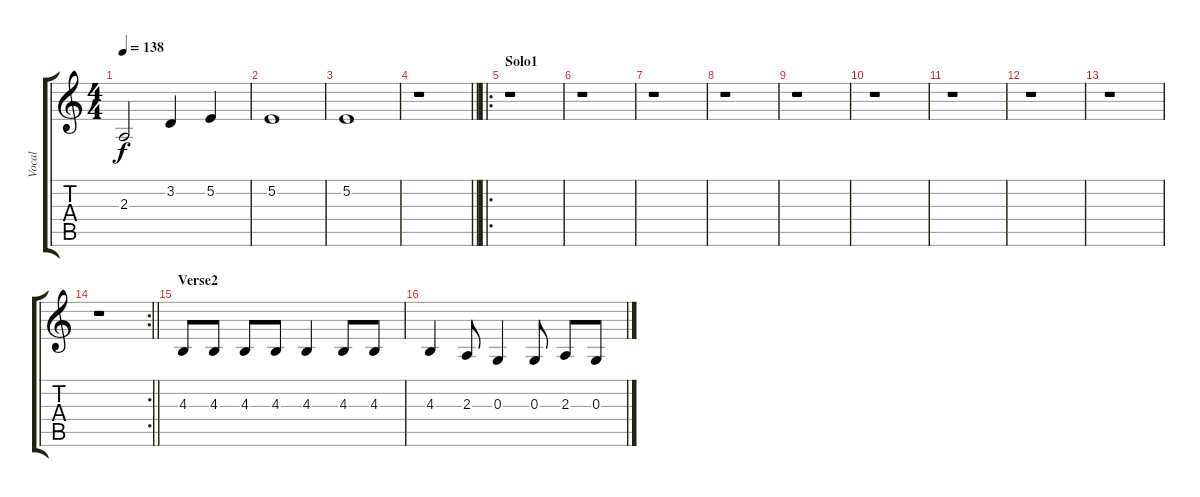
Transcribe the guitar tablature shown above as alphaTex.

\track ("Vocal" "Vocal") {instrument flute}
\staff {score tabs}
\tuning (E4 B3 G3 D3 A2 E2) {hide}
\ts (4 4)
\tempo 138
\clef g2
\ks c
2.3.2{dy f} 3.2.4 5.2.4 |
5.2.1 |
5.2.1 |
\barLineRight lightlight
r.1 |
\ro
\section ("" "Solo1")
r.1 |
r.1 |
r.1 |
r.1 |
r.1 |
r.1 |
r.1 |
r.1 |
r.1 |
\rc 2
\barLineRight lightlight
r.1 |
\section ("" "Verse2")
4.3.8 4.3.8 4.3.8 4.3.8 4.3.4 4.3.8 4.3.8 |
4.3.4 2.3.8 0.3.4 0.3.8 2.3.8 0.3.8
